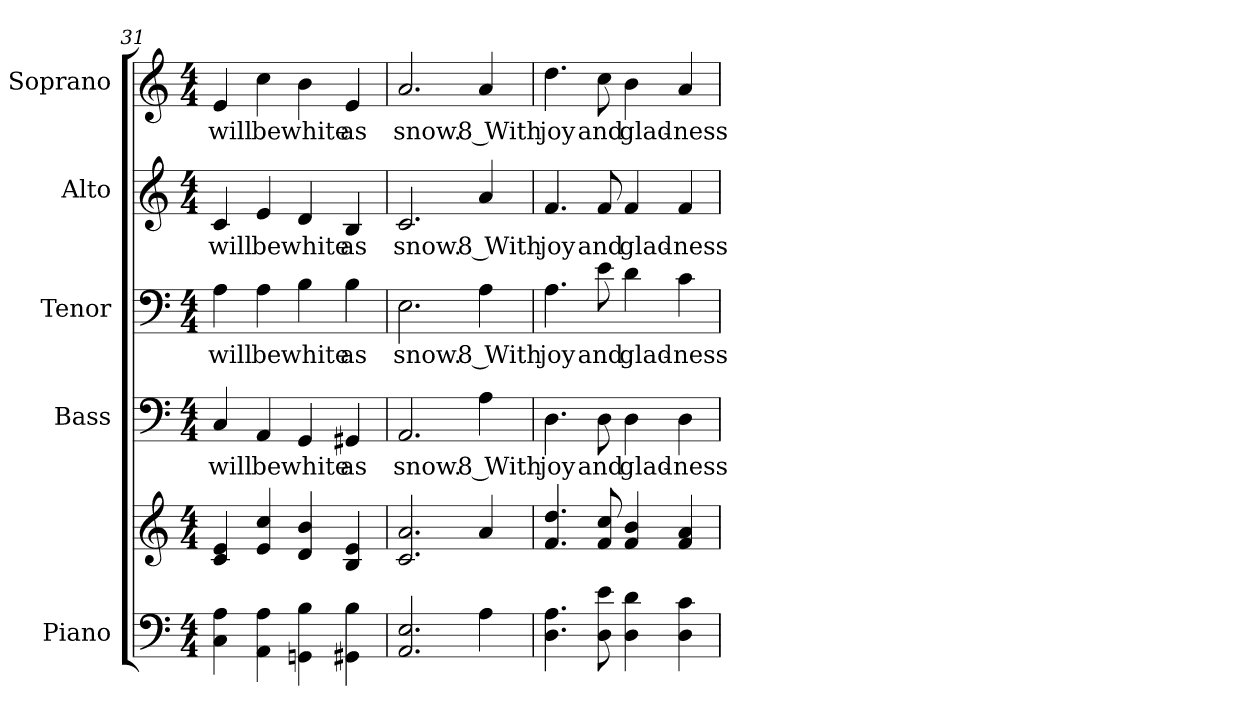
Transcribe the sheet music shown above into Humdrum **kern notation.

**kern	**kern	**kern	**text	**kern	**text	**kern	**text	**kern	**text
*part5	*part5	*part4	*part4	*part3	*part3	*part2	*part2	*part1	*part1
*staff6	*staff5	*staff4	*staff4	*staff3	*staff3	*staff2	*staff2	*staff1	*staff1
*I"Piano	*	*I"Bass	*	*I"Tenor	*	*I"Alto	*	*I"Soprano	*
*I'Pno.	*	*I'B.	*	*I'T.	*	*I'A.	*	*I'S.	*
!!LO:PB:g=z
*clefF4	*clefG2	*clefF4	*	*clefF4	*	*clefG2	*	*clefG2	*
*k[]	*k[]	*k[]	*	*k[]	*	*k[]	*	*k[]	*
*C:	*C:	*C:	*	*C:	*	*C:	*	*C:	*
*M4/4	*M4/4	*M4/4	*	*M4/4	*	*M4/4	*	*M4/4	*
=31	=31	=31	=31	=31	=31	=31	=31	=31	=31
!	!	!	!LO:LY:b:color=#000000	!	!	!	!	!	!
!	!	!	!	!	!LO:LY:b:color=#000000	!	!	!	!
!	!	!	!	!	!	!	!LO:LY:b:color=#000000	!	!
!	!	!	!	!	!	!	!	!	!LO:LY:b:color=#000000
4Ci\ 4Ai	4ci/ 4ei	4Ci/	will	4Ai\	will	4ci/	will	4ei/	will
!	!	!	!LO:LY:b:color=#000000	!	!	!	!	!	!
!	!	!	!	!	!LO:LY:b:color=#000000	!	!	!	!
!	!	!	!	!	!	!	!LO:LY:b:color=#000000	!	!
!	!	!	!	!	!	!	!	!	!LO:LY:b:color=#000000
4AAi\ 4Ai	4ei/ 4cci	4AAi/	be	4Ai\	be	4ei/	be	4cci\	be
!	!	!	!LO:LY:b:color=#000000	!	!	!	!	!	!
!	!	!	!	!	!LO:LY:b:color=#000000	!	!	!	!
!	!	!	!	!	!	!	!LO:LY:b:color=#000000	!	!
!	!	!	!	!	!	!	!	!	!LO:LY:b:color=#000000
4GGni\ 4Bi	4di/ 4bi	4GGi/	white	4Bi\	white	4di/	white	4bi\	white
!	!	!	!LO:LY:b:color=#000000	!	!	!	!	!	!
!	!	!	!	!	!LO:LY:b:color=#000000	!	!	!	!
!	!	!	!	!	!	!	!LO:LY:b:color=#000000	!	!
!	!	!	!	!	!	!	!	!	!LO:LY:b:color=#000000
4GG#Xi\ 4Bi	4Bi/ 4ei	4GG#Xi/	as	4Bi\	as	4Bi/	as	4ei/	as
=32	=32	=32	=32	=32	=32	=32	=32	=32	=32
!	!	!	!LO:LY:b:color=#000000	!	!	!	!	!	!
!	!	!	!	!	!LO:LY:b:color=#000000	!	!	!	!
!	!	!	!	!	!	!	!LO:LY:b:color=#000000	!	!
!	!	!	!	!	!	!	!	!	!LO:LY:b:color=#000000
2.AAi/ 2.Ei	2.ci/ 2.ai	2.AAi/	snow.	2.Ei\	snow.	2.ci/	snow.	2.ai/	snow.
!	!	!	!LO:LY:b:color=#000000	!	!	!	!	!	!
!	!	!	!	!	!LO:LY:b:color=#000000	!	!	!	!
!	!	!	!	!	!	!	!LO:LY:b:color=#000000	!	!
!	!	!	!	!	!	!	!	!	!LO:LY:b:color=#000000
4Ai\	4ai/	4Ai\	8 With	4Ai\	8 With	4ai/	8 With	4ai/	8 With
=33	=33	=33	=33	=33	=33	=33	=33	=33	=33
!	!	!	!LO:LY:b:color=#000000	!	!	!	!	!	!
!	!	!	!	!	!LO:LY:b:color=#000000	!	!	!	!
!	!	!	!	!	!	!	!LO:LY:b:color=#000000	!	!
!	!	!	!	!	!	!	!	!	!LO:LY:b:color=#000000
4.Di\ 4.Ai	4.fi/ 4.ddi	4.Di\	joy	4.Ai\	joy	4.fi/	joy	4.ddi\	joy
!	!	!	!LO:LY:b:color=#000000	!	!	!	!	!	!
!	!	!	!	!	!LO:LY:b:color=#000000	!	!	!	!
!	!	!	!	!	!	!	!LO:LY:b:color=#000000	!	!
!	!	!	!	!	!	!	!	!	!LO:LY:b:color=#000000
8Di\ 8ei	8fi/ 8cci	8Di\	and	8ei\	and	8fi/	and	8cci\	and
!	!	!	!LO:LY:b:color=#000000	!	!	!	!	!	!
!	!	!	!	!	!LO:LY:b:color=#000000	!	!	!	!
!	!	!	!	!	!	!	!LO:LY:b:color=#000000	!	!
!	!	!	!	!	!	!	!	!	!LO:LY:b:color=#000000
4Di\ 4di	4fi/ 4bi	4Di\	glad-	4di\	glad-	4fi/	glad-	4bi\	glad-
!	!	!	!LO:LY:b:color=#000000	!	!	!	!	!	!
!	!	!	!	!	!LO:LY:b:color=#000000	!	!	!	!
!	!	!	!	!	!	!	!LO:LY:b:color=#000000	!	!
!	!	!	!	!	!	!	!	!	!LO:LY:b:color=#000000
4Di\ 4ci	4fi/ 4ai	4Di\	-ness	4ci\	-ness	4fi/	-ness	4ai/	-ness
=	=	=	=	=	=	=	=	=	=
*-	*-	*-	*-	*-	*-	*-	*-	*-	*-
